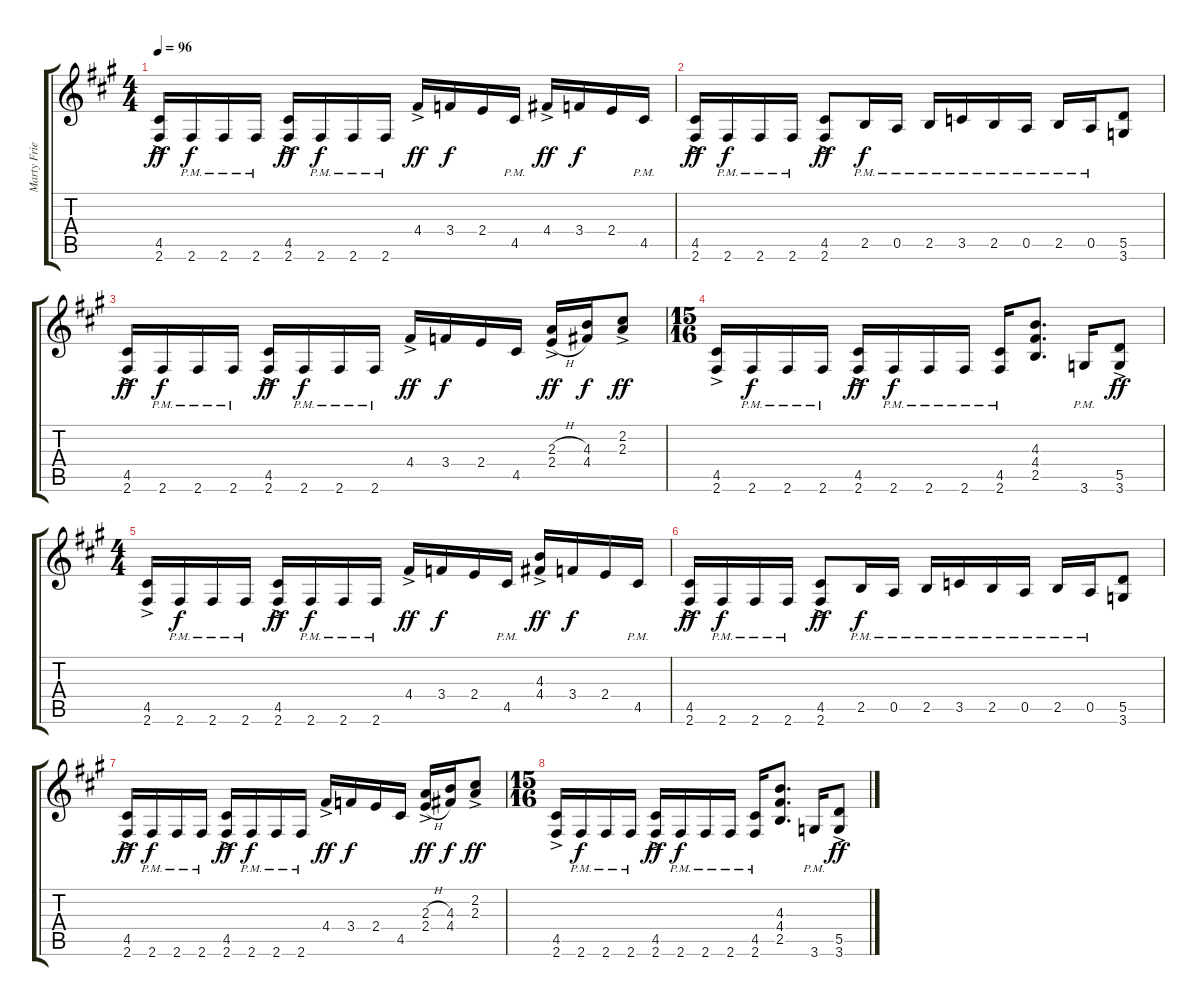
\track ("Marty Friedman" "Marty Frie") {instrument distortionguitar}
\staff {score tabs}
\tuning (E4 B3 G3 D3 A2 E2) {hide}
\ts (4 4)
\tempo 96
\clef g2
\ks f#minor
(4.5{ac} 2.6{ac}).16{dy ff} 2.6{pm}.16{dy f} 2.6{pm}.16 2.6{pm}.16 (4.5{ac} 2.6{ac}).16{dy ff} 2.6{pm}.16{dy f} 2.6{pm}.16 2.6{pm}.16 4.4{ac}.16{dy ff} 3.4.16{dy f} 2.4.16 4.5{pm}.16 4.4{ac}.16{dy ff} 3.4.16{dy f} 2.4.16 4.5{pm}.16 |
(4.5{ac} 2.6{ac}).16{dy ff} 2.6{pm}.16{dy f} 2.6{pm}.16 2.6{pm}.16 (4.5{ac} 2.6{ac}).8{dy ff} 2.5{pm}.16{dy f} 0.5{pm}.16 2.5{pm}.16 3.5{pm}.16 2.5{pm}.16 0.5{pm}.16 2.5{pm}.16 0.5{pm}.16 (5.5 3.6).8 |
(4.5{ac} 2.6{ac}).16{dy ff} 2.6{pm}.16{dy f} 2.6{pm}.16 2.6{pm}.16 (4.5{ac} 2.6{ac}).16{dy ff} 2.6{pm}.16{dy f} 2.6{pm}.16 2.6{pm}.16 4.4{ac}.16{dy ff} 3.4.16{dy f} 2.4.16 4.5.16 (2.3{h} 2.4{h ac}).16{dy ff} (4.3 4.4).16{dy f} (2.2{ac} 2.3{ac}).8{dy ff} |
\ts (15 16)
(4.5{ac} 2.6{ac}).16 2.6{pm}.16{dy f} 2.6{pm}.16 2.6{pm}.16 (4.5{ac} 2.6{ac}).16{dy ff} 2.6{pm}.16{dy f} 2.6{pm}.16 2.6{pm}.16 (4.5{pm} 2.6{pm}).16 (4.3 4.4 2.5).8{d} 3.6{pm}.16 (5.5{ac} 3.6{ac}).8{dy ff} |
\ts (4 4)
(4.5{ac} 2.6{ac}).16 2.6{pm}.16{dy f} 2.6{pm}.16 2.6{pm}.16 (4.5{ac} 2.6{ac}).16{dy ff} 2.6{pm}.16{dy f} 2.6{pm}.16 2.6{pm}.16 4.4{ac}.16{dy ff} 3.4.16{dy f} 2.4.16 4.5{pm}.16 (4.3 4.4{ac}).16{dy ff} 3.4.16{dy f} 2.4.16 4.5{pm}.16 |
(4.5{ac} 2.6{ac}).16{dy ff} 2.6{pm}.16{dy f} 2.6{pm}.16 2.6{pm}.16 (4.5{ac} 2.6{ac}).8{dy ff} 2.5{pm}.16{dy f} 0.5{pm}.16 2.5{pm}.16 3.5{pm}.16 2.5{pm}.16 0.5{pm}.16 2.5{pm}.16 0.5{pm}.16 (5.5 3.6).8 |
(4.5{ac} 2.6{ac}).16{dy ff} 2.6{pm}.16{dy f} 2.6{pm}.16 2.6{pm}.16 (4.5{ac} 2.6{ac}).16{dy ff} 2.6{pm}.16{dy f} 2.6{pm}.16 2.6{pm}.16 4.4{ac}.16{dy ff} 3.4.16{dy f} 2.4.16 4.5.16 (2.3{h} 2.4{h ac}).16{dy ff} (4.3 4.4).16{dy f} (2.2{ac} 2.3{ac}).8{dy ff} |
\ts (15 16)
(4.5{ac} 2.6{ac}).16 2.6{pm}.16{dy f} 2.6{pm}.16 2.6{pm}.16 (4.5{ac} 2.6{ac}).16{dy ff} 2.6{pm}.16{dy f} 2.6{pm}.16 2.6{pm}.16 (4.5{pm} 2.6{pm}).16 (4.3 4.4 2.5).8{d} 3.6{pm}.16 (5.5{ac} 3.6{ac}).8{dy ff}
